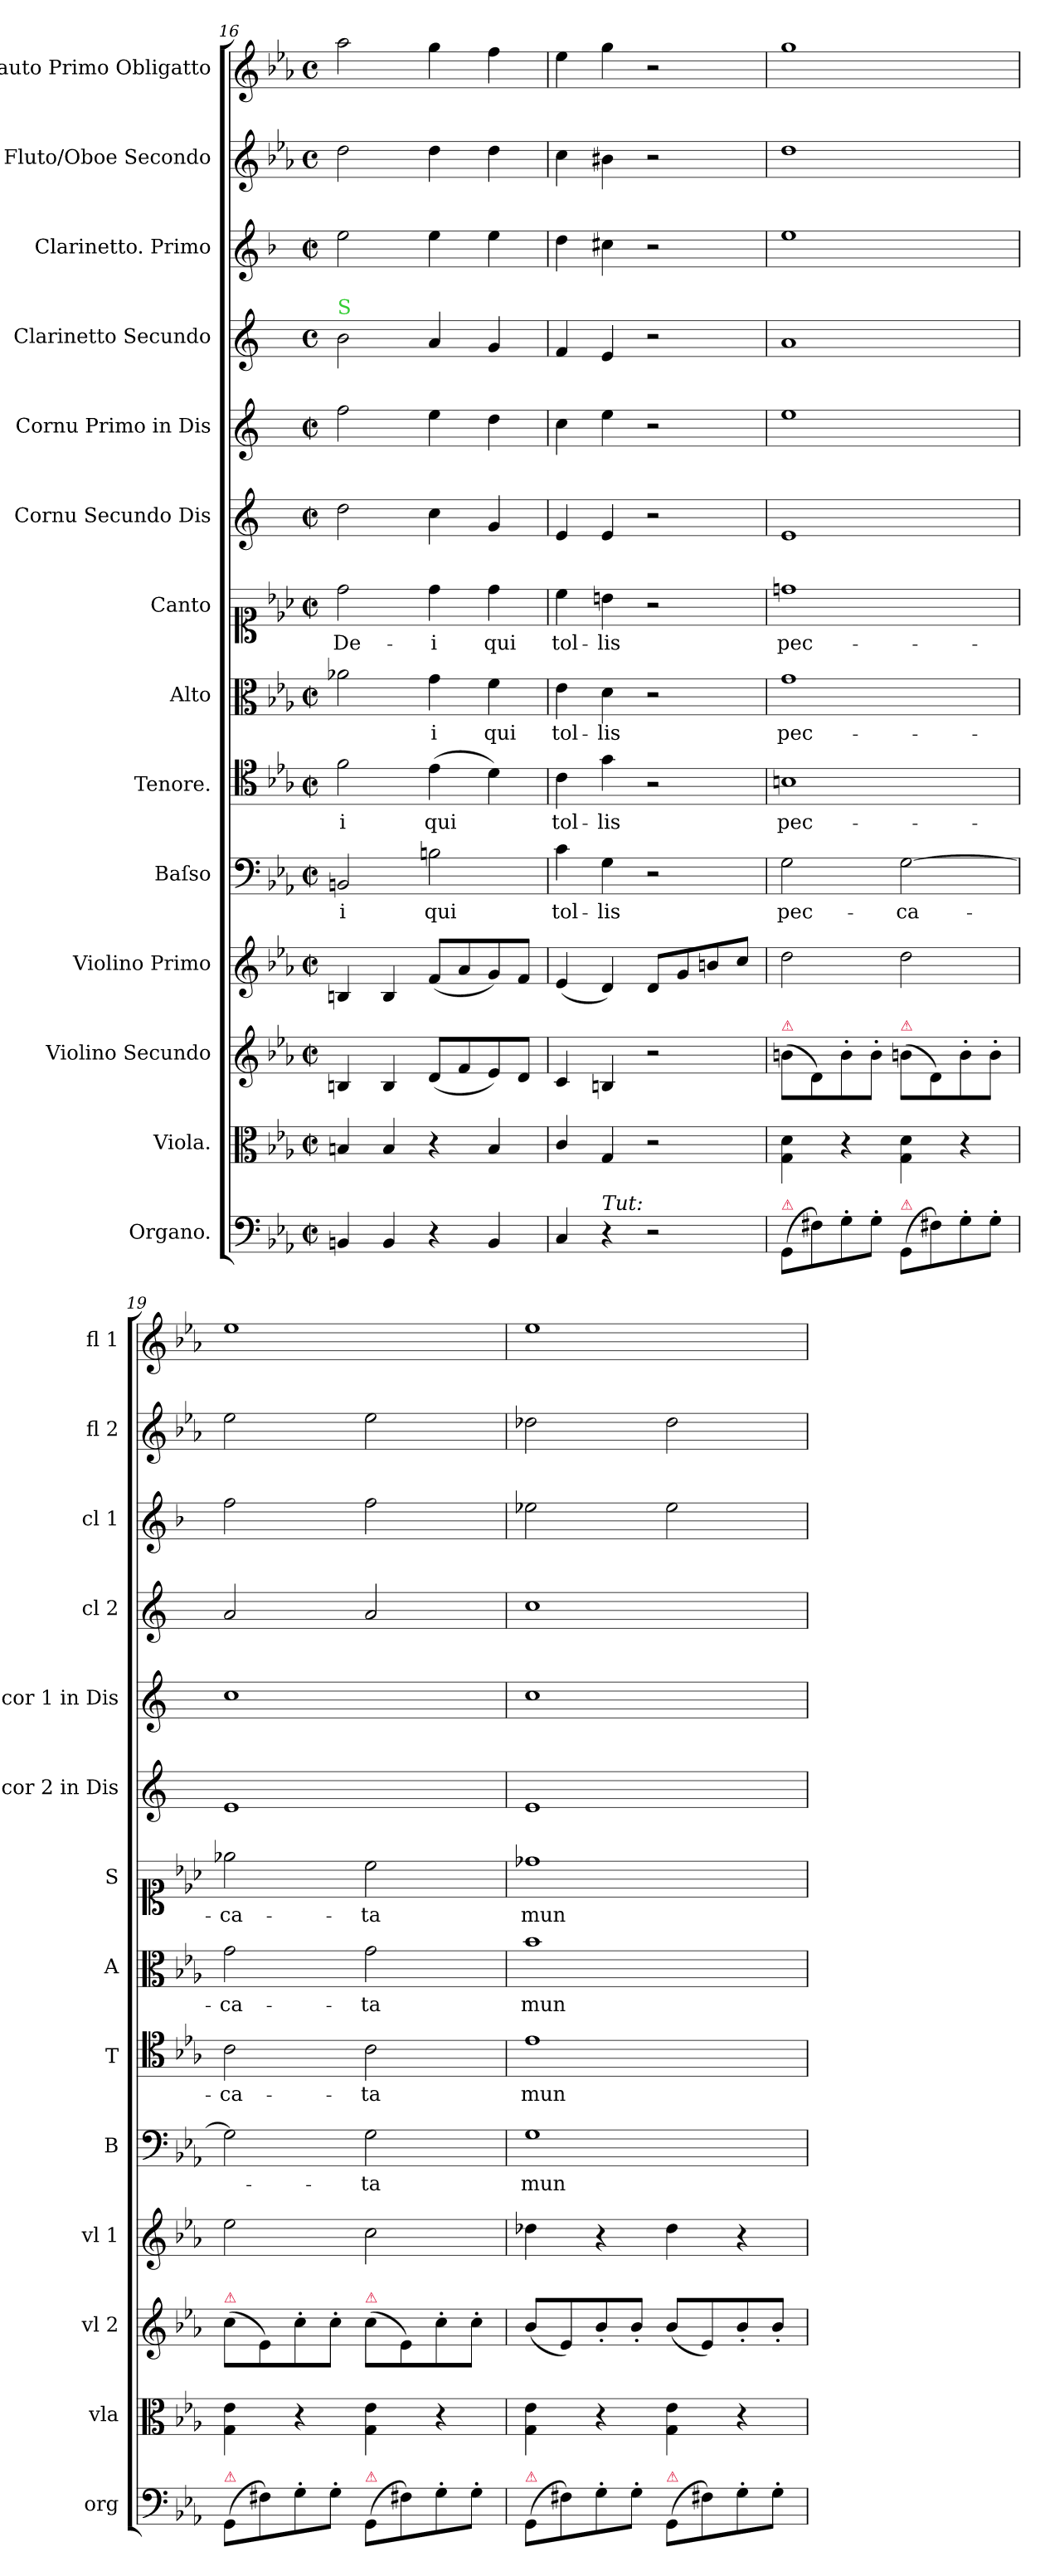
**kern	**kern	**dynam	**kern	**dynam	**kern	**dynam	**kern	**text	**kern	**text	**kern	**text	**kern	**text	**kern	**kern	**dynam	**kern	**kern	**kern	**kern	**dynam
*part14	*part13	*part13	*part12	*part12	*part11	*part11	*part10	*part10	*part9	*part9	*part8	*part8	*part7	*part7	*part6	*part5	*part5	*part4	*part3	*part2	*part1	*part1
*staff14	*staff13	*staff13	*staff12	*staff12	*staff11	*staff11	*staff10	*staff10	*staff9	*staff9	*staff8	*staff8	*staff7	*staff7	*staff6	*staff5	*staff5	*staff4	*staff3	*staff2	*staff1	*staff1
*I"Organo.	*I"Viola.	*	*I"Violino Secundo	*	*I"Violino Primo	*	*I"Baſso	*	*I"Tenore.	*	*I"Alto	*	*I"Canto	*	*I"Cornu Secundo Dis	*I"Cornu Primo in Dis	*	*I"Clarinetto Secundo	*I"Clarinetto. Primo	*I"Fluto/Oboe Secondo	*I"Flauto Primo Obligatto	*
*I'org	*I'vla	*	*I'vl 2	*	*I'vl 1	*	*I'B	*	*I'T	*	*I'A	*	*I'S	*	*I'cor 2 in Dis	*I'cor 1 in Dis	*	*I'cl 2	*I'cl 1	*I'fl 2	*I'fl 1	*
*clefF4	*clefC3	*	*clefG2	*	*clefG2	*	*clefF4	*	*clefC4	*	*clefC3	*	*clefC1	*	*clefG2	*clefG2	*	*clefG2	*clefG2	*clefG2	*clefG2	*
*	*	*	*	*	*	*	*	*	*	*	*	*	*	*	*ITrd-2c-3	*ITrd-2c-3	*	*ITrd1c2	*ITrd1c2	*	*	*
*k[b-e-a-]	*k[b-e-a-]	*	*k[b-e-a-]	*	*k[b-e-a-]	*	*k[b-e-a-]	*	*k[b-e-a-]	*	*k[b-e-a-]	*	*k[b-e-a-]	*	*k[b-e-a-]	*k[b-e-a-]	*	*k[b-e-]	*k[b-e-a-]	*k[b-e-a-]	*k[b-e-a-]	*
*E-:	*E-:	*	*E-:	*	*E-:	*	*E-:	*	*E-:	*	*E-:	*	*E-:	*	*	*	*	*	*E-:	*E-:	*E-:	*
*M2/2	*M2/2	*	*M2/2	*	*M2/2	*	*M2/2	*	*M2/2	*	*M2/2	*	*M2/2	*	*M2/2	*M2/2	*	*M2/2	*M2/2	*M2/2	*M2/2	*
*met(c|)	*met(c|)	*	*met(c|)	*	*met(c|)	*	*met(c|)	*	*met(c|)	*	*met(c|)	*	*met(c|)	*	*met(c|)	*met(c|)	*	*met(c)	*met(c|)	*met(c)	*met(c)	*
=16	=16	=16	=16	=16	=16	=16	=16	=16	=16	=16	=16	=16	=16	=16	=16	=16	=16	=16	=16	=16	=16	=16
!	!	!	!	!	!	!	!	!	!	!	!	!	!	!	!	!	!	!LO:TX:a:color=limegreen:t=S	!	!	!	!
4BBn/	4Bn/	.	4Bn/	.	4Bn/	.	2BBn/	i	2f\	-i	2a-X\	.	2dd\	De-	2ff\	2aa-\	.	2a\	2dd\	2dd\	2aa-\	.
4BB/	4B/	.	4B/	.	4B/	.	.	.	.	.	.	.	.	.	.	.	.	.	.	.	.	.
4r	4r	.	(8d/L	.	(8f/L	.	2Bn\	qui	(4e-\	qui	4g\	-i	4dd\	-i	4ee-\	4gg\	.	4g/	4dd\	4dd\	4gg\	.
.	.	.	8f/	.	8a-/	.	.	.	.	.	.	.	.	.	.	.	.	.	.	.	.	.
4BB/	4B/	.	8e-/)	.	8g/)	.	.	.	4d\)	.	4f\	qui	4dd\	qui	4b-/	4ff\	.	4f/	4dd\	4dd\	4ff\	.
.	.	.	8d/J	.	8f/J	.	.	.	.	.	.	.	.	.	.	.	.	.	.	.	.	.
=17	=17	=17	=17	=17	=17	=17	=17	=17	=17	=17	=17	=17	=17	=17	=17	=17	=17	=17	=17	=17	=17	=17
4C/	4c/	.	4c/	.	(4e-/	.	4c\	tol-	4c\	tol-	4e-\	tol-	4cc\	tol-	4g/	4ee-\	.	4e-/	4cc\	4cc\	4ee-\	.
!LO:TX:a:i:t=Tut&colon;	!	!	!	!	!	!	!	!	!	!	!	!	!	!	!	!	!	!	!	!	!	!
4r	4G/	.	4Bn/	.	4d/)	.	4G\	-lis	4g\	-lis	4d\	-lis	4bn\	-lis	4g/	4gg\	.	4d/	4bn\	4b#X\	4gg\	.
2r	2r	.	2r	.	8d/L	.	2r	.	2r	.	2r	.	2r	.	2r	2r	.	2r	2r	2r	2r	.
.	.	.	.	.	8g/	.	.	.	.	.	.	.	.	.	.	.	.	.	.	.	.	.
.	.	.	.	.	8bn/	.	.	.	.	.	.	.	.	.	.	.	.	.	.	.	.	.
.	.	.	.	.	8cc/J	.	.	.	.	.	.	.	.	.	.	.	.	.	.	.	.	.
=18	=18	=18	=18	=18	=18	=18	=18	=18	=18	=18	=18	=18	=18	=18	=18	=18	=18	=18	=18	=18	=18	=18
!	!	!	!LO:TX:a:color=crimson:t=⚠	!	!	!	!	!	!	!	!	!	!	!	!	!	!	!	!	!	!	!
!LO:TX:a:color=crimson:t=⚠	!	!	!	!	!	!	!	!	!	!	!	!	!	!	!	!	!	!	!	!	!	!
!	!	!LO:DY:a:rj	!	!LO:DY:a:rj	!	!LO:DY:a	!	!	!	!	!	!	!	!	!	!	!	!	!	!	!	!
(8GG/L	4G\ 4d\	for	(8bn\L	for	2dd\	for	2G\	pec-	1Bn	pec-	1g	pec-	1ddn	pec-	1g	1gg	for	1g	1dd	1dd	1gg	for
8F#X\)	.	.	8d/)	.	.	.	.	.	.	.	.	.	.	.	.	.	.	.	.	.	.	.
8G'\	4r	.	8b'\	.	.	.	.	.	.	.	.	.	.	.	.	.	.	.	.	.	.	.
8G'\J	.	.	8b'\J	.	.	.	.	.	.	.	.	.	.	.	.	.	.	.	.	.	.	.
!	!	!	!LO:TX:a:color=crimson:t=⚠	!	!	!	!	!	!	!	!	!	!	!	!	!	!	!	!	!	!	!
!LO:TX:a:color=crimson:t=⚠	!	!	!	!	!	!	!	!	!	!	!	!	!	!	!	!	!	!	!	!	!	!
(8GG/L	4G\ 4d\	.	(8bn\L	.	2dd\	.	[2G\	-ca-	.	.	.	.	.	.	.	.	.	.	.	.	.	.
8F#X\)	.	.	8d/)	.	.	.	.	.	.	.	.	.	.	.	.	.	.	.	.	.	.	.
8G'\	4r	.	8b'\	.	.	.	.	.	.	.	.	.	.	.	.	.	.	.	.	.	.	.
8G'\J	.	.	8b'\J	.	.	.	.	.	.	.	.	.	.	.	.	.	.	.	.	.	.	.
=19	=19	=19	=19	=19	=19	=19	=19	=19	=19	=19	=19	=19	=19	=19	=19	=19	=19	=19	=19	=19	=19	=19
!	!	!	!LO:TX:a:color=crimson:t=⚠	!	!	!	!	!	!	!	!	!	!	!	!	!	!	!	!	!	!	!
!LO:TX:a:color=crimson:t=⚠	!	!	!	!	!	!	!	!	!	!	!	!	!	!	!	!	!	!	!	!	!	!
(8GG/L	4G\ 4e-\	.	(8cc\L	.	2ee-\	.	2G\]	.	2c\	-ca-	2g\	-ca-	2ee-X\	-ca-	1g	1ee-	.	2g/	2ee-\	2ee-\	1ee-	.
8F#X\)	.	.	8e-/)	.	.	.	.	.	.	.	.	.	.	.	.	.	.	.	.	.	.	.
8G'\	4r	.	8cc'\	.	.	.	.	.	.	.	.	.	.	.	.	.	.	.	.	.	.	.
8G'\J	.	.	8cc'\J	.	.	.	.	.	.	.	.	.	.	.	.	.	.	.	.	.	.	.
!	!	!	!LO:TX:a:color=crimson:t=⚠	!	!	!	!	!	!	!	!	!	!	!	!	!	!	!	!	!	!	!
!LO:TX:a:color=crimson:t=⚠	!	!	!	!	!	!	!	!	!	!	!	!	!	!	!	!	!	!	!	!	!	!
(8GG/L	4G\ 4e-\	.	(8cc\L	.	2cc\	.	2G\	-ta	2c\	-ta	2g\	-ta	2cc\	-ta	.	.	.	2g/	2ee-\	2ee-\	.	.
8F#X\)	.	.	8e-/)	.	.	.	.	.	.	.	.	.	.	.	.	.	.	.	.	.	.	.
8G'\	4r	.	8cc'\	.	.	.	.	.	.	.	.	.	.	.	.	.	.	.	.	.	.	.
8G'\J	.	.	8cc'\J	.	.	.	.	.	.	.	.	.	.	.	.	.	.	.	.	.	.	.
=20	=20	=20	=20	=20	=20	=20	=20	=20	=20	=20	=20	=20	=20	=20	=20	=20	=20	=20	=20	=20	=20	=20
!LO:TX:a:color=crimson:t=⚠	!	!	!	!	!	!	!	!	!	!	!	!	!	!	!	!	!	!	!	!	!	!
(8GG/L	4G\ 4e-\	.	(8b-/L	.	4dd-X\	.	1G	mun-	1e-	mun-	1b-	mun-	1dd-X	mun-	1g	1ee-	.	1b-	2dd-X\	2dd-X\	1ee-	.
8F#X\)	.	.	8e-/)	.	.	.	.	.	.	.	.	.	.	.	.	.	.	.	.	.	.	.
8G'\	4r	.	8b-'/	.	4r	.	.	.	.	.	.	.	.	.	.	.	.	.	.	.	.	.
8G'\J	.	.	8b-'/J	.	.	.	.	.	.	.	.	.	.	.	.	.	.	.	.	.	.	.
!LO:TX:a:color=crimson:t=⚠	!	!	!	!	!	!	!	!	!	!	!	!	!	!	!	!	!	!	!	!	!	!
(8GG/L	4G\ 4e-\	.	(8b-/L	.	4dd-\	.	.	.	.	.	.	.	.	.	.	.	.	.	2dd-\	2dd-\	.	.
8F#X\)	.	.	8e-/)	.	.	.	.	.	.	.	.	.	.	.	.	.	.	.	.	.	.	.
8G'\	4r	.	8b-'/	.	4r	.	.	.	.	.	.	.	.	.	.	.	.	.	.	.	.	.
8G'\J	.	.	8b-'/J	.	.	.	.	.	.	.	.	.	.	.	.	.	.	.	.	.	.	.
=	=	=	=	=	=	=	=	=	=	=	=	=	=	=	=	=	=	=	=	=	=	=
*-	*-	*-	*-	*-	*-	*-	*-	*-	*-	*-	*-	*-	*-	*-	*-	*-	*-	*-	*-	*-	*-	*-
